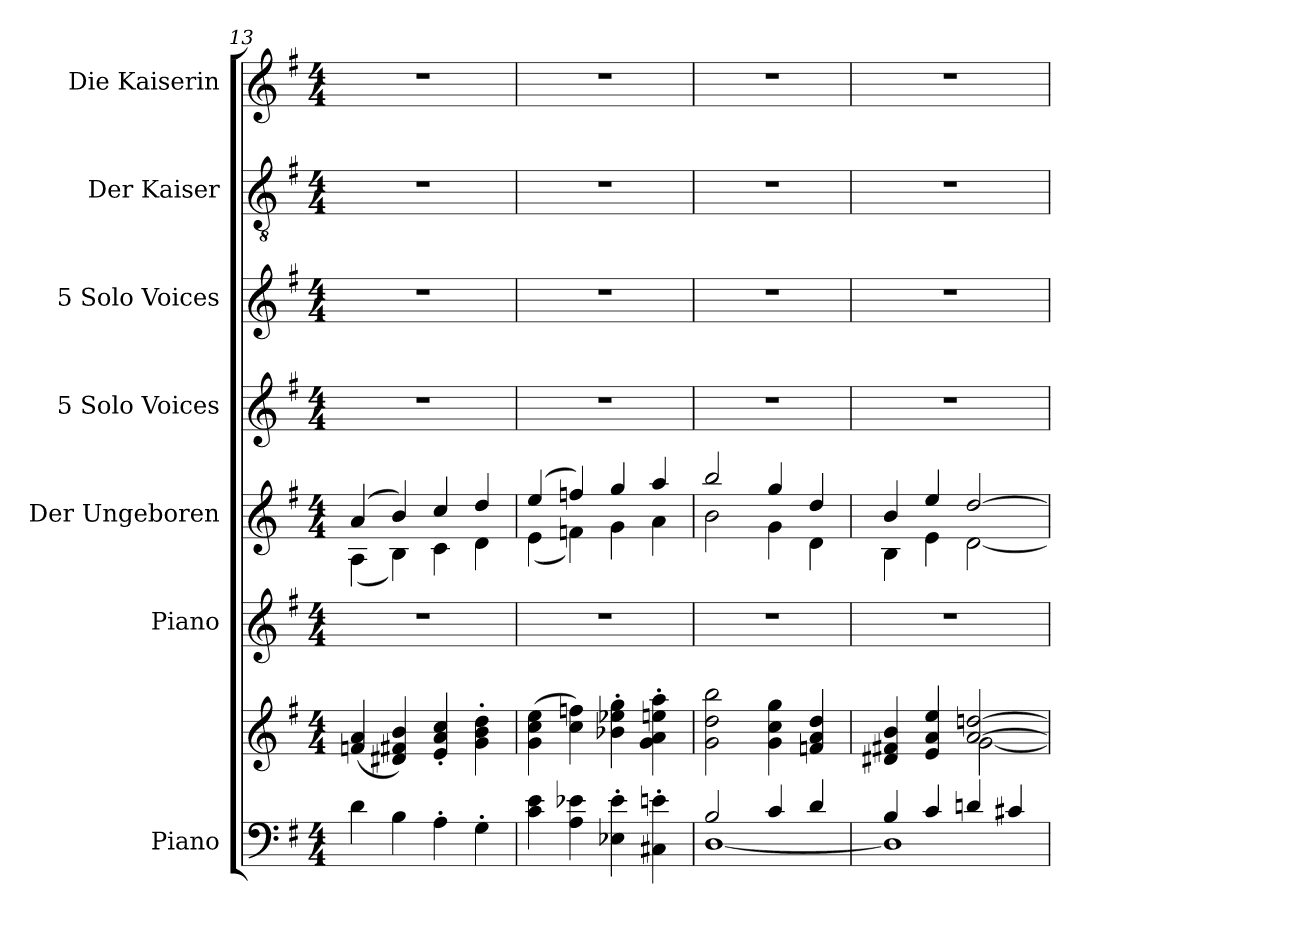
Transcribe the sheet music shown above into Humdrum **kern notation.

**kern	**kern	**kern	**kern	**kern	**kern	**kern	**kern
*part7	*part7	*part6	*part5	*part4	*part3	*part2	*part1
*staff8	*staff7	*staff6	*staff5	*staff4	*staff3	*staff2	*staff1
*I"Piano	*	*I"Piano	*I"Der Ungeboren	*I"5 Solo Voices	*I"5 Solo Voices	*I"Der Kaiser	*I"Die Kaiserin
*I'Pno.	*	*I'Pno.	*I'U.	*I'5. S.	*I'5. S.	*I'K.	*I'Kn.
*clefF4	*clefG2	*clefG2	*clefG2	*clefG2	*clefG2	*clefGv2	*clefG2
*k[f#]	*k[f#]	*k[f#]	*k[f#]	*k[f#]	*k[f#]	*k[f#]	*k[f#]
*M4/4	*M4/4	*M4/4	*M4/4	*M4/4	*M4/4	*M4/4	*M4/4
=13	=13	=13	=13	=13	=13	=13	=13
*	*	*	*^	*	*	*	*
4d\	(>4fn/ 4a/	1r	(>4a/	(<4A\	1r	1r	1r	1r
4B\	4d#X/ 4f#X/ 4b/)	.	4b/)	4B\)	.	.	.	.
4A'\	4e/' 4a/' 4cc/'	.	4cc/	4c\	.	.	.	.
4G'\	4g\' 4b\' 4dd\'	.	4dd/	4d\	.	.	.	.
=14	=14	=14	=14	=14	=14	=14	=14	=14
4c\ 4e\	(>4g\ 4cc\ 4ee\	1r	(>4ee/	(<4e\	1r	1r	1r	1r
4A\ 4e-X\	4cc\ 4ffn\)	.	4ffn/)	4fn\)	.	.	.	.
4E-X\' 4e-\'	4b-X\' 4ee-X\' 4gg\'	.	4gg/	4g\	.	.	.	.
4C#X\' 4en\'	4g\' 4a\' 4een\' 4aa\'	.	4aa/	4a\	.	.	.	.
=15	=15	=15	=15	=15	=15	=15	=15	=15
*^	*	*	*	*	*	*	*	*
2B/	[1D	2g\ 2dd\ 2bb\	1r	2bb/	2b\	1r	1r	1r	1r
4c/	.	4g\ 4cc\ 4gg\	.	4gg/	4g\	.	.	.	.
4d/	.	4fn/ 4a/ 4dd/	.	4dd/	4d\	.	.	.	.
!!LO:PB:g=z
=16	=16	=16	=16	=16	=16	=16	=16	=16	=16
*	*	*^	*	*	*	*	*	*	*
4B/	1D]	4d#X/ 4f#X/ 4b/	2ryy	1r	4b/	4B\	1r	1r	1r	1r
4c/	.	4e/ 4a/ 4ee/	.	.	4ee/	4e\	.	.	.	.
4dn/	.	[2a/ [2ddn/	[2g\	.	[2dd/	[2d\	.	.	.	.
4c#X/	.	.	.	.	.	.	.	.	.	.
*v	*v	*	*	*	*v	*v	*	*	*	*
*	*v	*v	*	*	*	*	*	*
=	=	=	=	=	=	=	=
*-	*-	*-	*-	*-	*-	*-	*-
